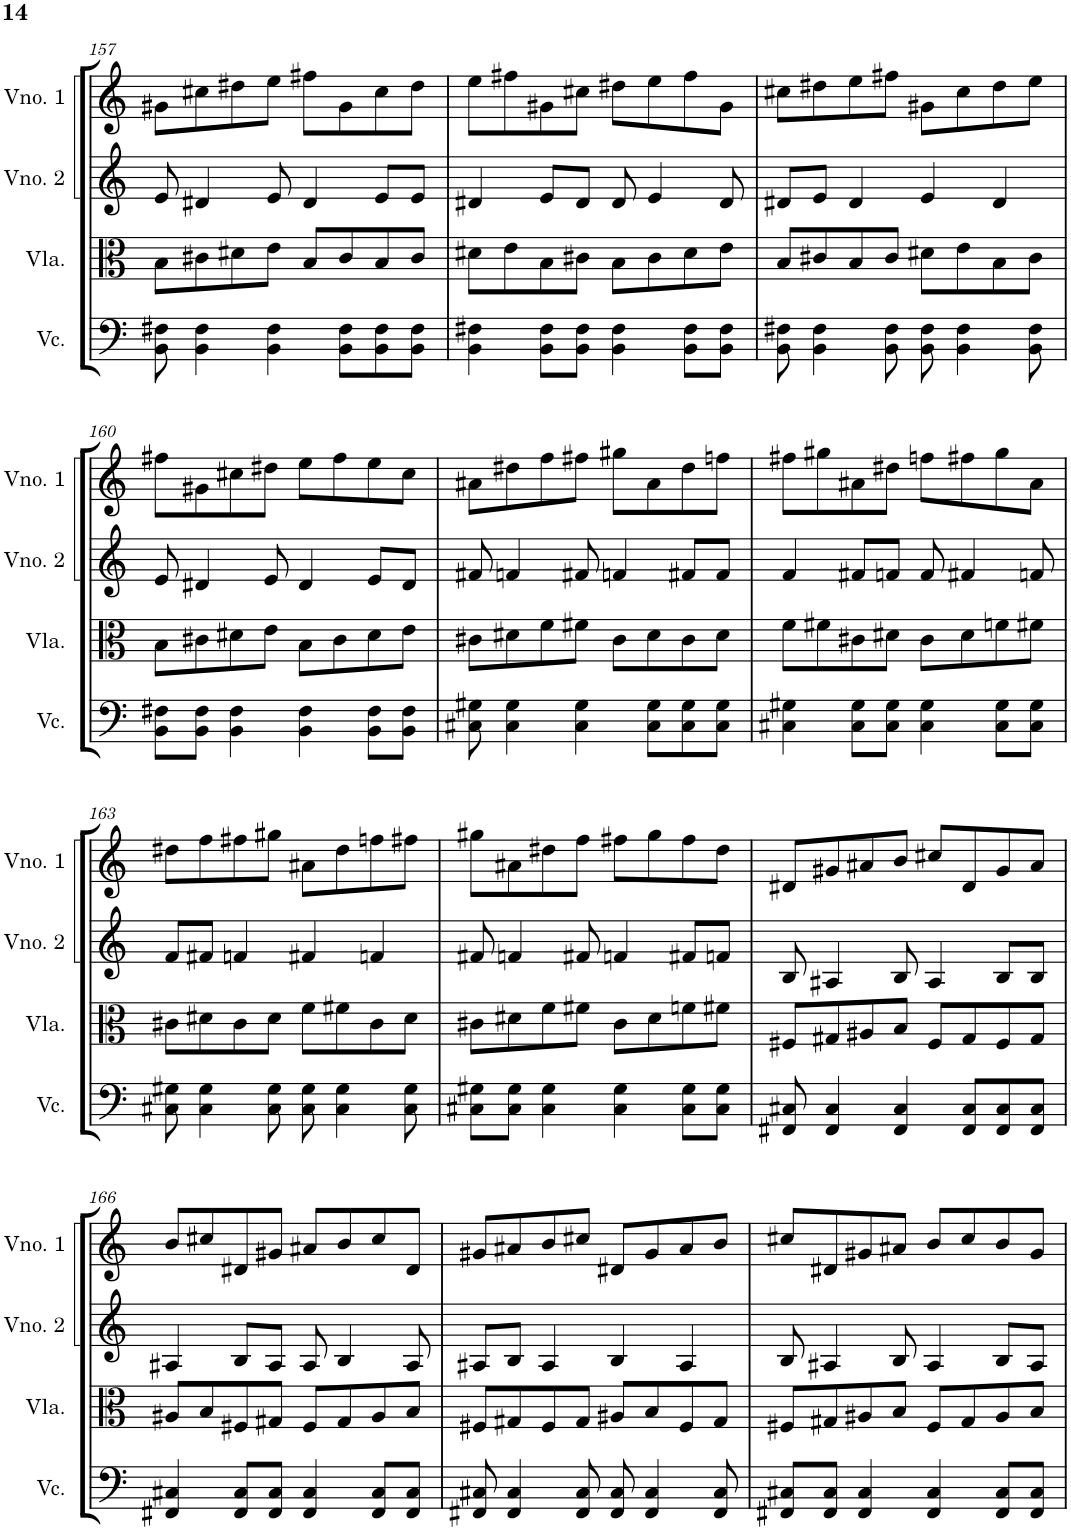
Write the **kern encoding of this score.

**kern	**kern	**kern	**kern
*part4	*part3	*part2	*part1
*staff4	*staff3	*staff2	*staff1
*I"Violoncelo	*I"Viola	*I"Violino 2	*I"Violino 1
*I'Vc.	*I'Vla.	*I'Vno. 2	*I'Vno. 1
!!LO:PB:g=z
*clefF4	*clefC3	*clefG2	*clefG2
*k[]	*k[]	*k[]	*k[]
*M4/4	*M4/4	*M4/4	*M4/4
=157	=157	=157	=157
8BB\ 8F#X\	8B\L	8e/	8g#X\L
4BB\ 4F#\	8c#X\	4d#X/	8cc#X\
.	8d#X\	.	8dd#X\
4BB\ 4F#\	8e\J	8e/	8ee\J
.	8B/L	4d#/	8ff#X\L
8BB\ 8F#\L	8c#/	.	8g#\
8BB\ 8F#\	8B/	8e/L	8cc#\
8BB\ 8F#\J	8c#/J	8e/J	8dd#\J
=158	=158	=158	=158
4BB\ 4F#X\	8d#X\L	4d#X/	8ee\L
.	8e\	.	8ff#X\
8BB\ 8F#\L	8B\	8e/L	8g#X\
8BB\ 8F#\J	8c#X\J	8d#/J	8cc#X\J
4BB\ 4F#\	8B\L	8d#/	8dd#X\L
.	8c#\	4e/	8ee\
8BB\ 8F#\L	8d#\	.	8ff#\
8BB\ 8F#\J	8e\J	8d#/	8g#\J
=159	=159	=159	=159
8BB\ 8F#X\	8B/L	8d#X/L	8cc#X\L
4BB\ 4F#\	8c#X/	8e/J	8dd#X\
.	8B/	4d#/	8ee\
8BB\ 8F#\	8c#/J	.	8ff#X\J
8BB\ 8F#\	8d#X\L	4e/	8g#X\L
4BB\ 4F#\	8e\	.	8cc#\
.	8B\	4d#/	8dd#\
8BB\ 8F#\	8c#\J	.	8ee\J
!!LO:LB:g=z
=160	=160	=160	=160
8BB\ 8F#X\L	8B\L	8e/	8ff#X\L
8BB\ 8F#\J	8c#X\	4d#X/	8g#X\
4BB\ 4F#\	8d#X\	.	8cc#X\
.	8e\J	8e/	8dd#X\J
4BB\ 4F#\	8B\L	4d#/	8ee\L
.	8c#\	.	8ff#\
8BB\ 8F#\L	8d#\	8e/L	8ee\
8BB\ 8F#\J	8e\J	8d#/J	8cc#\J
=161	=161	=161	=161
8C#X\ 8G#X\	8c#X\L	8f#X/	8a#X\L
4C#\ 4G#\	8d#X\	4fn/	8dd#X\
.	8f\	.	8ff\
4C#\ 4G#\	8f#X\J	8f#X/	8ff#X\J
.	8c#\L	4fn/	8gg#X\L
8C#\ 8G#\L	8d#\	.	8a#\
8C#\ 8G#\	8c#\	8f#X/L	8dd#\
8C#\ 8G#\J	8d#\J	8f#/J	8ffn\J
=162	=162	=162	=162
4C#X\ 4G#X\	8f\L	4f/	8ff#X\L
.	8f#X\	.	8gg#X\
8C#\ 8G#\L	8c#X\	8f#X/L	8a#X\
8C#\ 8G#\J	8d#X\J	8fn/J	8dd#X\J
4C#\ 4G#\	8c#\L	8f/	8ffn\L
.	8d#\	4f#X/	8ff#X\
8C#\ 8G#\L	8fn\	.	8gg#\
8C#\ 8G#\J	8f#X\J	8fn/	8a#\J
!!LO:LB:g=z
=163	=163	=163	=163
8C#X\ 8G#X\	8c#X\L	8f/L	8dd#X\L
4C#\ 4G#\	8d#X\	8f#X/J	8ff\
.	8c#\	4fn/	8ff#X\
8C#\ 8G#\	8d#\J	.	8gg#X\J
8C#\ 8G#\	8f\L	4f#X/	8a#X\L
4C#\ 4G#\	8f#X\	.	8dd#\
.	8c#\	4fn/	8ffn\
8C#\ 8G#\	8d#\J	.	8ff#X\J
=164	=164	=164	=164
8C#X\ 8G#X\L	8c#X\L	8f#X/	8gg#X\L
8C#\ 8G#\J	8d#X\	4fn/	8a#X\
4C#\ 4G#\	8f\	.	8dd#X\
.	8f#X\J	8f#X/	8ff\J
4C#\ 4G#\	8c#\L	4fn/	8ff#X\L
.	8d#\	.	8gg#\
8C#\ 8G#\L	8fn\	8f#X/L	8ff#\
8C#\ 8G#\J	8f#X\J	8fn/J	8dd#\J
=165	=165	=165	=165
8FF#X/ 8C#X/	8F#X/L	8B/	8d#X/L
4FF#/ 4C#/	8G#X/	4A#X/	8g#X/
.	8A#X/	.	8a#X/
4FF#/ 4C#/	8B/J	8B/	8b/J
.	8F#/L	4A#/	8cc#X/L
8FF#/ 8C#/L	8G#/	.	8d#/
8FF#/ 8C#/	8F#/	8B/L	8g#/
8FF#/ 8C#/J	8G#/J	8B/J	8a#/J
!!LO:LB:g=z
=166	=166	=166	=166
4FF#X/ 4C#X/	8A#X/L	4A#X/	8b/L
.	8B/	.	8cc#X/
8FF#/ 8C#/L	8F#X/	8B/L	8d#X/
8FF#/ 8C#/J	8G#X/J	8A#/J	8g#X/J
4FF#/ 4C#/	8F#/L	8A#/	8a#X/L
.	8G#/	4B/	8b/
8FF#/ 8C#/L	8A#/	.	8cc#/
8FF#/ 8C#/J	8B/J	8A#/	8d#/J
=167	=167	=167	=167
8FF#X/ 8C#X/	8F#X/L	8A#X/L	8g#X/L
4FF#/ 4C#/	8G#X/	8B/J	8a#X/
.	8F#/	4A#/	8b/
8FF#/ 8C#/	8G#/J	.	8cc#X/J
8FF#/ 8C#/	8A#X/L	4B/	8d#X/L
4FF#/ 4C#/	8B/	.	8g#/
.	8F#/	4A#/	8a#/
8FF#/ 8C#/	8G#/J	.	8b/J
=168	=168	=168	=168
8FF#X/ 8C#X/L	8F#X/L	8B/	8cc#X/L
8FF#/ 8C#/J	8G#X/	4A#X/	8d#X/
4FF#/ 4C#/	8A#X/	.	8g#X/
.	8B/J	8B/	8a#X/J
4FF#/ 4C#/	8F#/L	4A#/	8b/L
.	8G#/	.	8cc#/
8FF#/ 8C#/L	8A#/	8B/L	8b/
8FF#/ 8C#/J	8B/J	8A#/J	8g#/J
=	=	=	=
*-	*-	*-	*-
